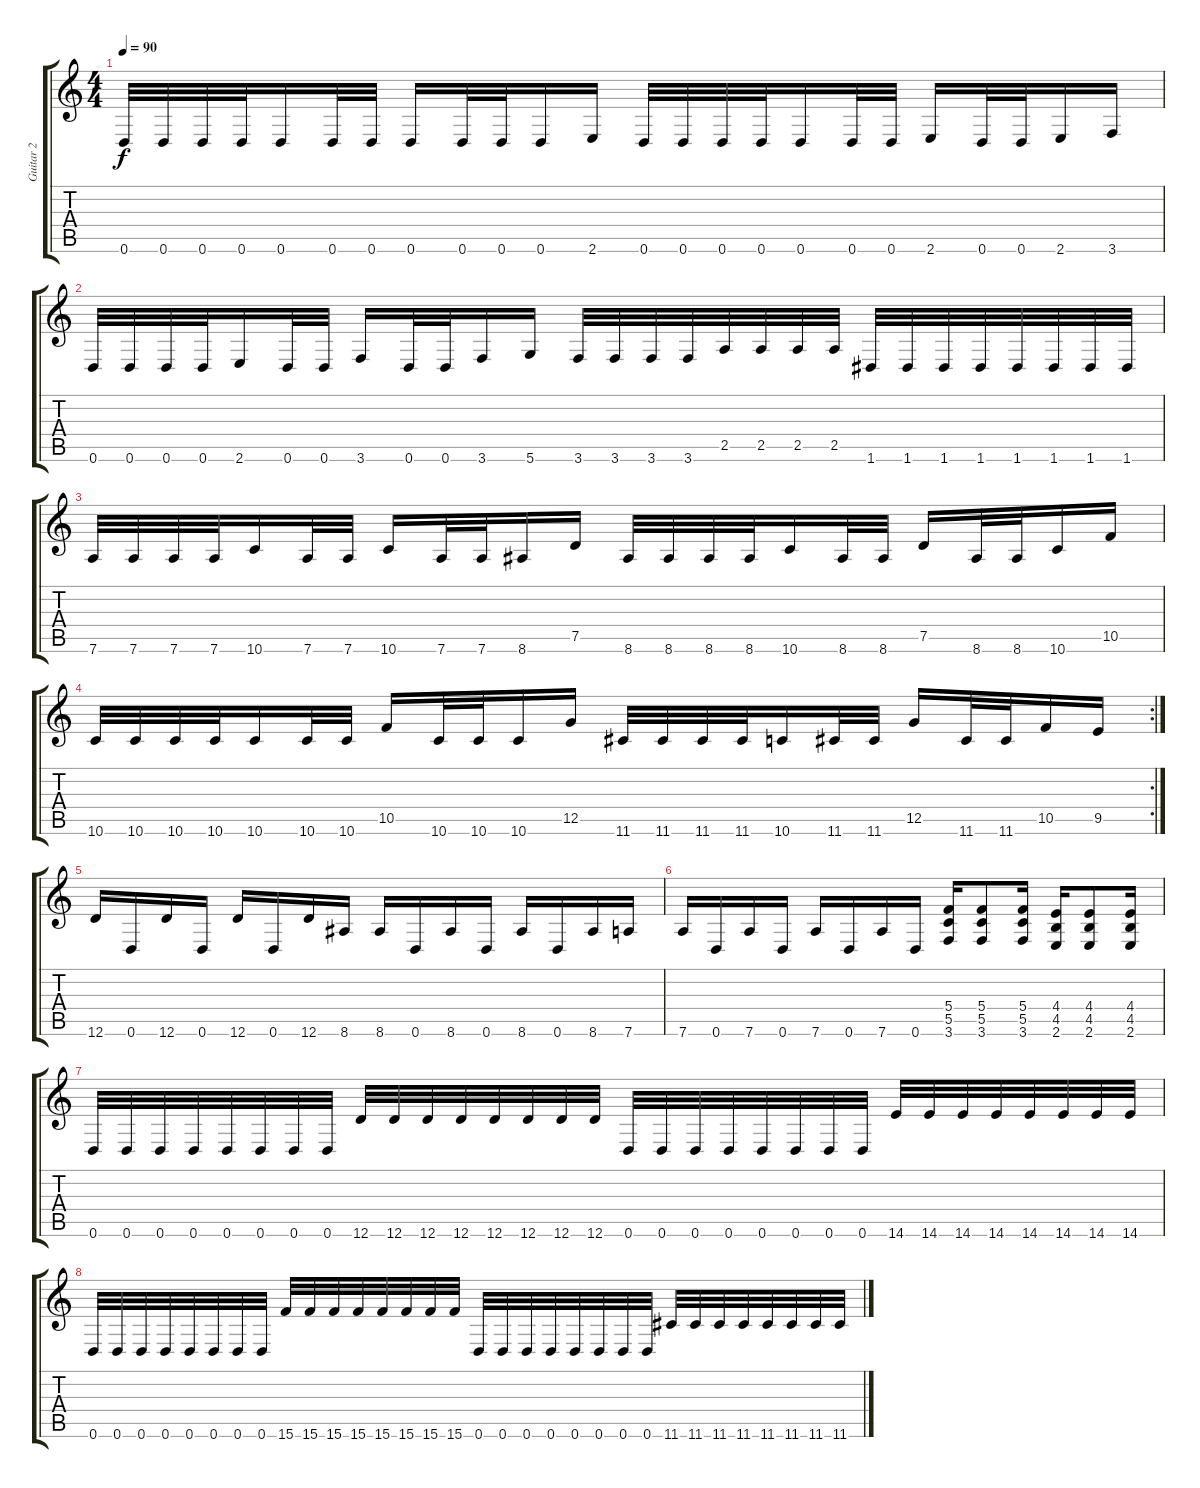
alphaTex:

\track ("Guitar 2" "Guitar 2") {instrument distortionguitar}
\staff {score tabs}
\tuning (D4 A3 F3 C3 G2 D2) {hide}
\ts (4 4)
\tempo 90
\clef g2
\ks c
0.6.32{dy f} 0.6.32 0.6.32 0.6.32 0.6.16 0.6.32 0.6.32 0.6.16 0.6.32 0.6.32 0.6.16 2.6.16 0.6.32 0.6.32 0.6.32 0.6.32 0.6.16 0.6.32 0.6.32 2.6.16 0.6.32 0.6.32 2.6.16 3.6.16 |
0.6.32 0.6.32 0.6.32 0.6.32 2.6.16 0.6.32 0.6.32 3.6.16 0.6.32 0.6.32 3.6.16 5.6.16 3.6.32 3.6.32 3.6.32 3.6.32 2.5.32 2.5.32 2.5.32 2.5.32 1.6.32 1.6.32 1.6.32 1.6.32 1.6.32 1.6.32 1.6.32 1.6.32 |
7.6.32 7.6.32 7.6.32 7.6.32 10.6.16 7.6.32 7.6.32 10.6.16 7.6.32 7.6.32 8.6.16 7.5.16 8.6.32 8.6.32 8.6.32 8.6.32 10.6.16 8.6.32 8.6.32 7.5.16 8.6.32 8.6.32 10.6.16 10.5.16 |
\rc 2
10.6.32 10.6.32 10.6.32 10.6.32 10.6.16 10.6.32 10.6.32 10.5.16 10.6.32 10.6.32 10.6.16 12.5.16 11.6.32 11.6.32 11.6.32 11.6.32 10.6.16 11.6.32 11.6.32 12.5.16 11.6.32 11.6.32 10.5.16 9.5.16 |
12.6.16 0.6.16 12.6.16 0.6.16 12.6.16 0.6.16 12.6.16 8.6.16 8.6.16 0.6.16 8.6.16 0.6.16 8.6.16 0.6.16 8.6.16 7.6.16 |
7.6.16 0.6.16 7.6.16 0.6.16 7.6.16 0.6.16 7.6.16 0.6.16 (5.4 5.5 3.6).16 (5.4 5.5 3.6).8 (5.4 5.5 3.6).16 (4.4 4.5 2.6).16 (4.4 4.5 2.6).8 (4.4 4.5 2.6).16 |
0.6.32 0.6.32 0.6.32 0.6.32 0.6.32 0.6.32 0.6.32 0.6.32 12.6.32 12.6.32 12.6.32 12.6.32 12.6.32 12.6.32 12.6.32 12.6.32 0.6.32 0.6.32 0.6.32 0.6.32 0.6.32 0.6.32 0.6.32 0.6.32 14.6.32 14.6.32 14.6.32 14.6.32 14.6.32 14.6.32 14.6.32 14.6.32 |
0.6.32 0.6.32 0.6.32 0.6.32 0.6.32 0.6.32 0.6.32 0.6.32 15.6.32 15.6.32 15.6.32 15.6.32 15.6.32 15.6.32 15.6.32 15.6.32 0.6.32 0.6.32 0.6.32 0.6.32 0.6.32 0.6.32 0.6.32 0.6.32 11.6.32 11.6.32 11.6.32 11.6.32 11.6.32 11.6.32 11.6.32 11.6.32
